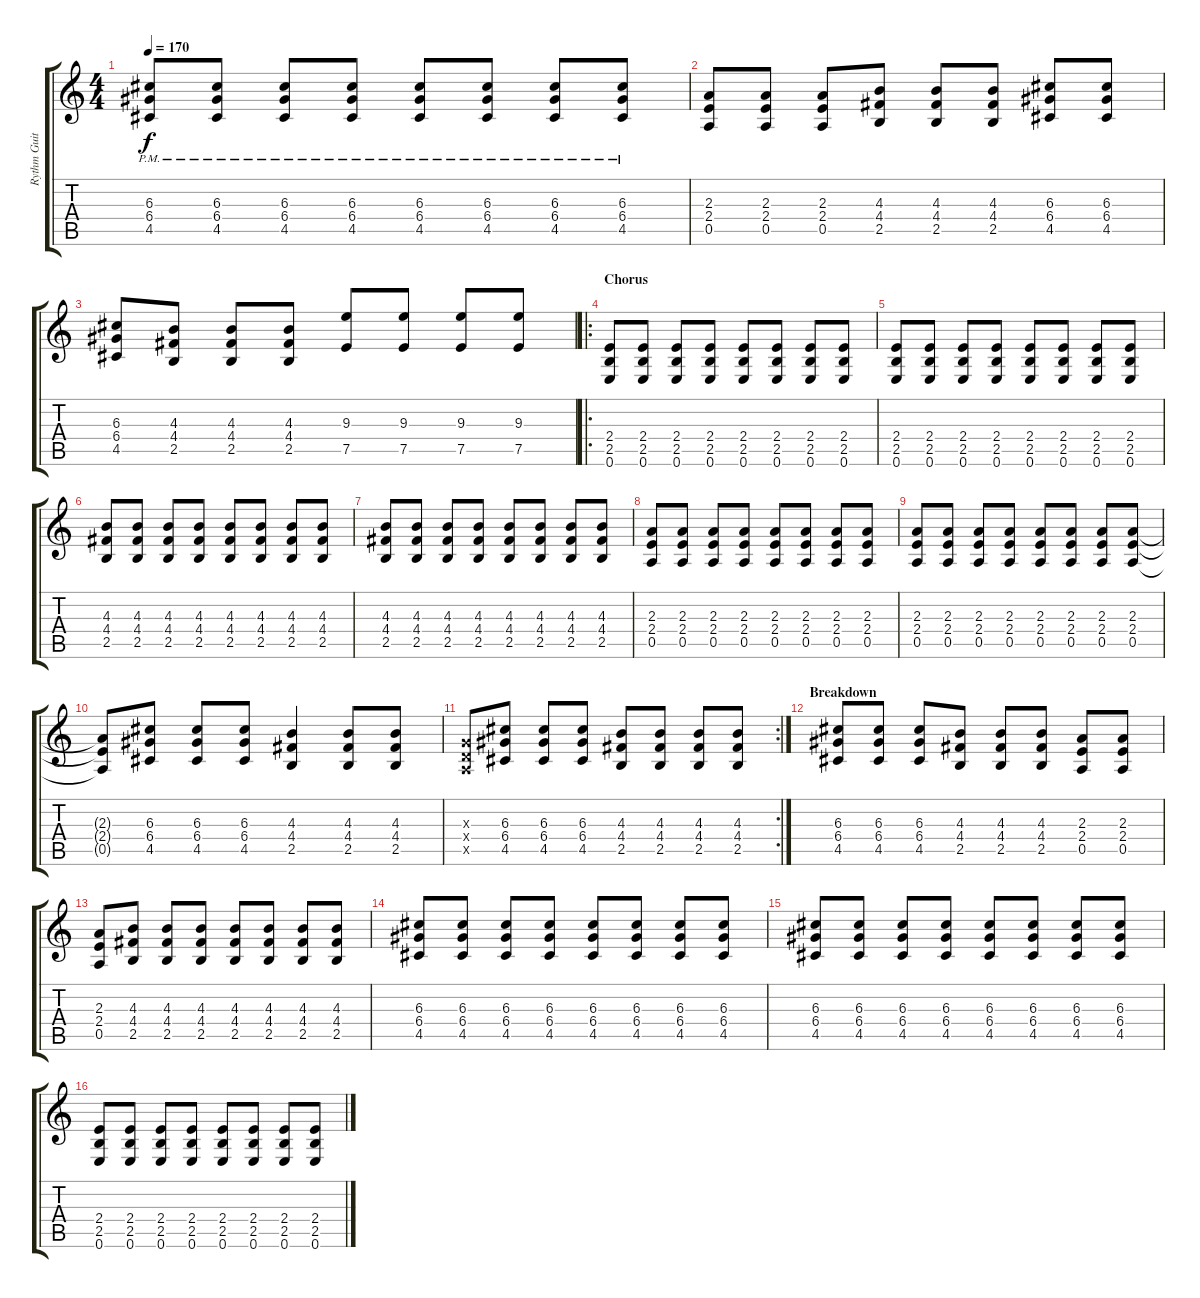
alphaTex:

\track ("Rythm Guitar" "Rythm Guit") {instrument overdrivenguitar}
\staff {score tabs}
\tuning (E4 B3 G3 D3 A2 E2) {hide}
\ts (4 4)
\tempo 170
\clef g2
\ks c
(6.3{pm} 6.4{pm} 4.5{pm}).8{dy f} (6.3{pm} 6.4{pm} 4.5{pm}).8 (6.3{pm} 6.4{pm} 4.5{pm}).8 (6.3{pm} 6.4{pm} 4.5{pm}).8 (6.3{pm} 6.4{pm} 4.5{pm}).8 (6.3{pm} 6.4{pm} 4.5{pm}).8 (6.3{pm} 6.4{pm} 4.5{pm}).8 (6.3{pm} 6.4{pm} 4.5{pm}).8 |
(2.3 2.4 0.5).8 (2.3 2.4 0.5).8 (2.3 2.4 0.5).8 (4.3 4.4 2.5).8 (4.3 4.4 2.5).8 (4.3 4.4 2.5).8 (6.3 6.4 4.5).8 (6.3 6.4 4.5).8 |
(6.3 6.4 4.5).8 (4.3 4.4 2.5).8 (4.3 4.4 2.5).8 (4.3 4.4 2.5).8 (9.3 7.5).8 (9.3 7.5).8 (9.3 7.5).8 (9.3 7.5).8 |
\ro
\section ("" "Chorus")
(2.4 2.5 0.6).8 (2.4 2.5 0.6).8 (2.4 2.5 0.6).8 (2.4 2.5 0.6).8 (2.4 2.5 0.6).8 (2.4 2.5 0.6).8 (2.4 2.5 0.6).8 (2.4 2.5 0.6).8 |
(2.4 2.5 0.6).8 (2.4 2.5 0.6).8 (2.4 2.5 0.6).8 (2.4 2.5 0.6).8 (2.4 2.5 0.6).8 (2.4 2.5 0.6).8 (2.4 2.5 0.6).8 (2.4 2.5 0.6).8 |
(4.3 4.4 2.5).8 (4.3 4.4 2.5).8 (4.3 4.4 2.5).8 (4.3 4.4 2.5).8 (4.3 4.4 2.5).8 (4.3 4.4 2.5).8 (4.3 4.4 2.5).8 (4.3 4.4 2.5).8 |
(4.3 4.4 2.5).8 (4.3 4.4 2.5).8 (4.3 4.4 2.5).8 (4.3 4.4 2.5).8 (4.3 4.4 2.5).8 (4.3 4.4 2.5).8 (4.3 4.4 2.5).8 (4.3 4.4 2.5).8 |
(2.3 2.4 0.5).8 (2.3 2.4 0.5).8 (2.3 2.4 0.5).8 (2.3 2.4 0.5).8 (2.3 2.4 0.5).8 (2.3 2.4 0.5).8 (2.3 2.4 0.5).8 (2.3 2.4 0.5).8 |
(2.3 2.4 0.5).8 (2.3 2.4 0.5).8 (2.3 2.4 0.5).8 (2.3 2.4 0.5).8 (2.3 2.4 0.5).8 (2.3 2.4 0.5).8 (2.3 2.4 0.5).8 (2.3 2.4 0.5).8 |
(2.3{t} 2.4{t} 0.5{t}).8 (6.3 6.4 4.5).8 (6.3 6.4 4.5).8 (6.3 6.4 4.5).8 (4.3 4.4 2.5).4 (4.3 4.4 2.5).8 (4.3 4.4 2.5).8 |
\rc 2
(0.3{x} 0.4{x} 0.5{x}).8 (6.3 6.4 4.5).8 (6.3 6.4 4.5).8 (6.3 6.4 4.5).8 (4.3 4.4 2.5).8 (4.3 4.4 2.5).8 (4.3 4.4 2.5).8 (4.3 4.4 2.5).8 |
\section ("" "Breakdown")
(6.3 6.4 4.5).8 (6.3 6.4 4.5).8 (6.3 6.4 4.5).8 (4.3 4.4 2.5).8 (4.3 4.4 2.5).8 (4.3 4.4 2.5).8 (2.3 2.4 0.5).8 (2.3 2.4 0.5).8 |
(2.3 2.4 0.5).8 (4.3 4.4 2.5).8 (4.3 4.4 2.5).8 (4.3 4.4 2.5).8 (4.3 4.4 2.5).8 (4.3 4.4 2.5).8 (4.3 4.4 2.5).8 (4.3 4.4 2.5).8 |
(6.3 6.4 4.5).8 (6.3 6.4 4.5).8 (6.3 6.4 4.5).8 (6.3 6.4 4.5).8 (6.3 6.4 4.5).8 (6.3 6.4 4.5).8 (6.3 6.4 4.5).8 (6.3 6.4 4.5).8 |
(6.3 6.4 4.5).8 (6.3 6.4 4.5).8 (6.3 6.4 4.5).8 (6.3 6.4 4.5).8 (6.3 6.4 4.5).8 (6.3 6.4 4.5).8 (6.3 6.4 4.5).8 (6.3 6.4 4.5).8 |
(2.4 2.5 0.6).8 (2.4 2.5 0.6).8 (2.4 2.5 0.6).8 (2.4 2.5 0.6).8 (2.4 2.5 0.6).8 (2.4 2.5 0.6).8 (2.4 2.5 0.6).8 (2.4 2.5 0.6).8
